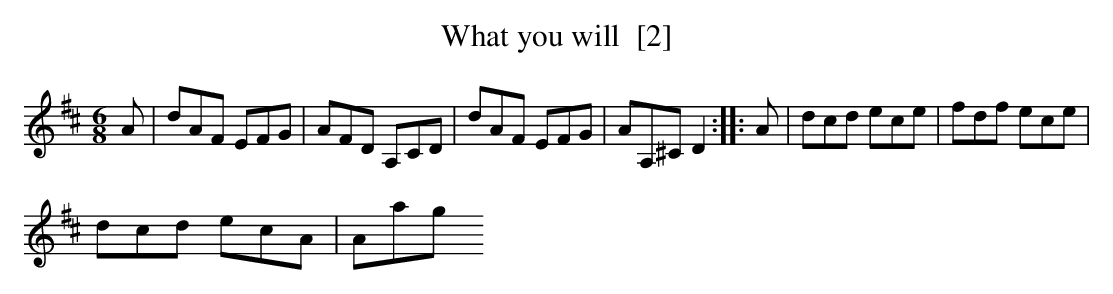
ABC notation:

X:1
T:What you will  [2]
M:6/8
L:1/8
K:D
A|dAF EFG|AFD A,CD|dAF EFG|AA,^C D2::A|dcd ece|fdf ece|
dcd ecA|Aag `tr"f2e|afd ecA|fdB ecA|dAF BGE|AA,C D2:||
